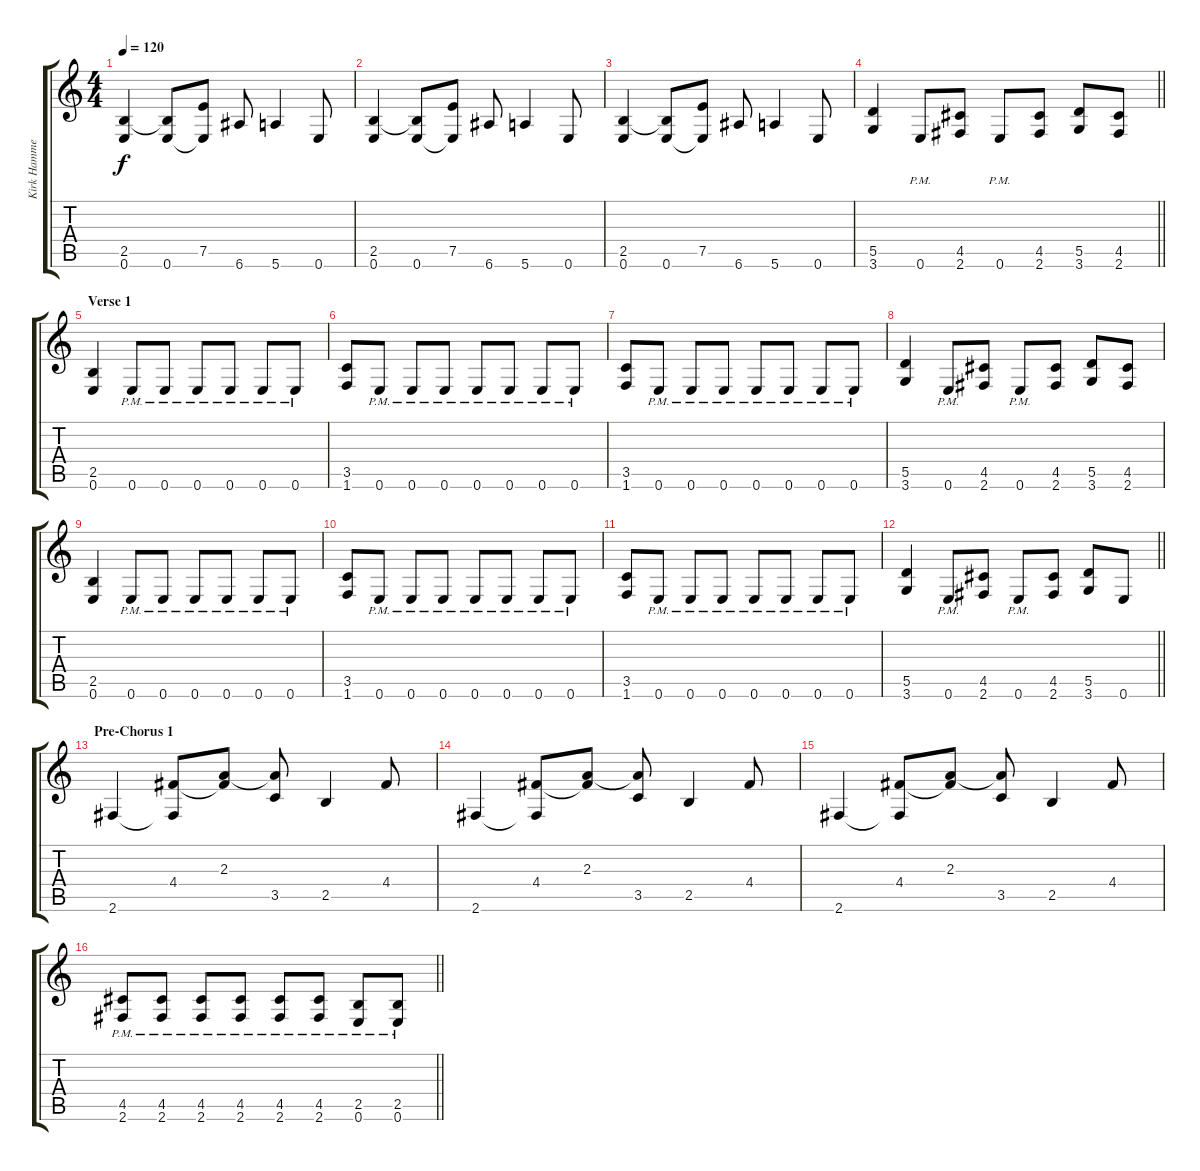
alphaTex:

\track ("Kirk Hammet" "Kirk Hamme") {instrument distortionguitar}
\staff {score tabs}
\tuning (E4 B3 G3 D3 A2 E2) {hide}
\ts (4 4)
\tempo 120
\clef g2
\ks c
(2.5 0.6).4{dy f} (2.5{t} 0.6).8 (7.5 0.6{t}).8 6.6.8 5.6.4 0.6.8 |
(2.5 0.6).4 (2.5{t} 0.6).8 (7.5 0.6{t}).8 6.6.8 5.6.4 0.6.8 |
(2.5 0.6).4 (2.5{t} 0.6).8 (7.5 0.6{t}).8 6.6.8 5.6.4 0.6.8 |
\barLineRight lightlight
(5.5 3.6).4 0.6{pm}.8 (4.5 2.6).8 0.6{pm}.8 (4.5 2.6).8 (5.5 3.6).8 (4.5 2.6).8 |
\section ("" "Verse 1")
(2.5 0.6).4 0.6{pm}.8 0.6{pm}.8 0.6{pm}.8 0.6{pm}.8 0.6{pm}.8 0.6{pm}.8 |
(3.5 1.6).8 0.6{pm}.8 0.6{pm}.8 0.6{pm}.8 0.6{pm}.8 0.6{pm}.8 0.6{pm}.8 0.6{pm}.8 |
(3.5 1.6).8 0.6{pm}.8 0.6{pm}.8 0.6{pm}.8 0.6{pm}.8 0.6{pm}.8 0.6{pm}.8 0.6{pm}.8 |
(5.5 3.6).4 0.6{pm}.8 (4.5 2.6).8 0.6{pm}.8 (4.5 2.6).8 (5.5 3.6).8 (4.5 2.6).8 |
(2.5 0.6).4 0.6{pm}.8 0.6{pm}.8 0.6{pm}.8 0.6{pm}.8 0.6{pm}.8 0.6{pm}.8 |
(3.5 1.6).8 0.6{pm}.8 0.6{pm}.8 0.6{pm}.8 0.6{pm}.8 0.6{pm}.8 0.6{pm}.8 0.6{pm}.8 |
(3.5 1.6).8 0.6{pm}.8 0.6{pm}.8 0.6{pm}.8 0.6{pm}.8 0.6{pm}.8 0.6{pm}.8 0.6{pm}.8 |
\barLineRight lightlight
(5.5 3.6).4 0.6{pm}.8 (4.5 2.6).8 0.6{pm}.8 (4.5 2.6).8 (5.5 3.6).8 0.6.8 |
\section ("" "Pre-Chorus 1")
2.6.4 (4.4 2.6{t}).8 (2.3 4.4{t}).8 (2.3{t} 3.5).8 2.5.4 4.4.8 |
2.6.4 (4.4 2.6{t}).8 (2.3 4.4{t}).8 (2.3{t} 3.5).8 2.5.4 4.4.8 |
2.6.4 (4.4 2.6{t}).8 (2.3 4.4{t}).8 (2.3{t} 3.5).8 2.5.4 4.4.8 |
\barLineRight lightlight
(4.5 2.6{pm}).8 (4.5 2.6{pm}).8 (4.5 2.6{pm}).8 (4.5 2.6{pm}).8 (4.5 2.6{pm}).8 (4.5 2.6{pm}).8 (2.5 0.6{pm}).8 (2.5 0.6{pm}).8
